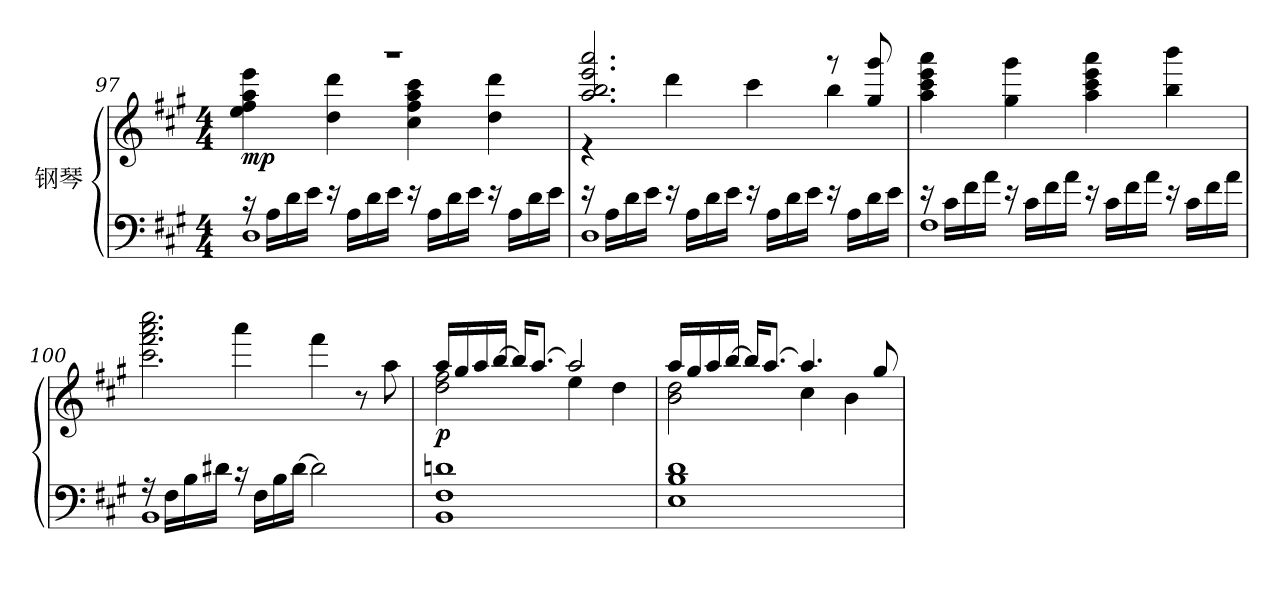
**kern	**kern	**dynam
*part1	*part1	*part1
*staff2	*staff1	*staff1/2
*I"钢琴	*	*
!!LO:PB:g=z
*clefF4	*clefG2	*
*k[f#c#g#]	*k[f#c#g#]	*
*M4/4	*M4/4	*
=97	=97	=97
*^	*^	*
!	!	!	!	!LO:DY:b
16r	1D	1r	4ee\ 4ff#\ 4aa\ 4eee\	mp
16A\LL	.	.	.	.
16d\	.	.	.	.
16e\JJ	.	.	.	.
16r	.	.	4dd\ 4ddd\	.
16A\LL	.	.	.	.
16d\	.	.	.	.
16e\JJ	.	.	.	.
16r	.	.	4cc#\ 4ff#\ 4aa\ 4ccc#\	.
16A\LL	.	.	.	.
16d\	.	.	.	.
16e\JJ	.	.	.	.
16r	.	.	4dd\ 4ddd\	.
16A\LL	.	.	.	.
16d\	.	.	.	.
16e\JJ	.	.	.	.
=98	=98	=98	=98	=98
16r	1D	2.aa/ 2.bb/ 2.eee/ 2.aaa/	4r	.
16A\LL	.	.	.	.
16d\	.	.	.	.
16e\JJ	.	.	.	.
16r	.	.	4ddd\	.
16A\LL	.	.	.	.
16d\	.	.	.	.
16e\JJ	.	.	.	.
16r	.	.	4ccc#\	.
16A\LL	.	.	.	.
16d\	.	.	.	.
16e\JJ	.	.	.	.
16r	.	8r	4bb\	.
16A\LL	.	.	.	.
16d\	.	8gg#/ 8ggg#/	.	.
16e\JJ	.	.	.	.
*	*	*v	*v	*
!!LO:LB:g=z
=99	=99	=99	=99
16r	1F#	4aa\ 4ccc#\ 4eee\ 4aaa\	.
16c#\LL	.	.	.
16f#\	.	.	.
16a\JJ	.	.	.
16r	.	4gg#\ 4ggg#\	.
16c#\LL	.	.	.
16f#\	.	.	.
16a\JJ	.	.	.
16r	.	4aa\ 4ccc#\ 4eee\ 4aaa\	.
16c#\LL	.	.	.
16f#\	.	.	.
16a\JJ	.	.	.
16r	.	4bb\ 4bbb\	.
16c#\LL	.	.	.
16f#\	.	.	.
16a\JJ	.	.	.
=100	=100	=100	=100
*	*	*^	*
16r	1BB	2.ccc#\ 2.fff#\ 2.aaa\ 2.cccc#\	4ryy	.
16F#\LL	.	.	.	.
16B\	.	.	.	.
16d#X\JJ	.	.	.	.
16r	.	.	4aaa\	.
16F#\LL	.	.	.	.
16B\	.	.	.	.
[16d#\JJ	.	.	.	.
2d#\]	.	.	4fff#\	.
.	.	8r	4ryy	.
.	.	8aa\	.	.
*v	*v	*	*	*
=101	=101	=101	=101
!	!	!	!LO:DY:b
1BB 1F# 1dn	16aa/LL	2dd\ 2ff#\	p
.	16gg#/	.	.
.	16aa/	.	.
.	[16bb/JJ	.	.
.	16bb/KL]	.	.
.	[8.aa/J	.	.
.	2aa/]	4ee\	.
.	.	4dd\	.
!!LO:LB:g=z	!!
=102	=102	=102	=102
1E 1B 1d	16aa/LL	2b\ 2dd\	.
.	16gg#/	.	.
.	16aa/	.	.
.	[16bb/JJ	.	.
.	16bb/KL]	.	.
.	[8.aa/J	.	.
.	4.aa/]	4cc#\	.
.	.	4b\	.
.	8gg#/	.	.
*	*v	*v	*
=	=	=
*-	*-	*-
